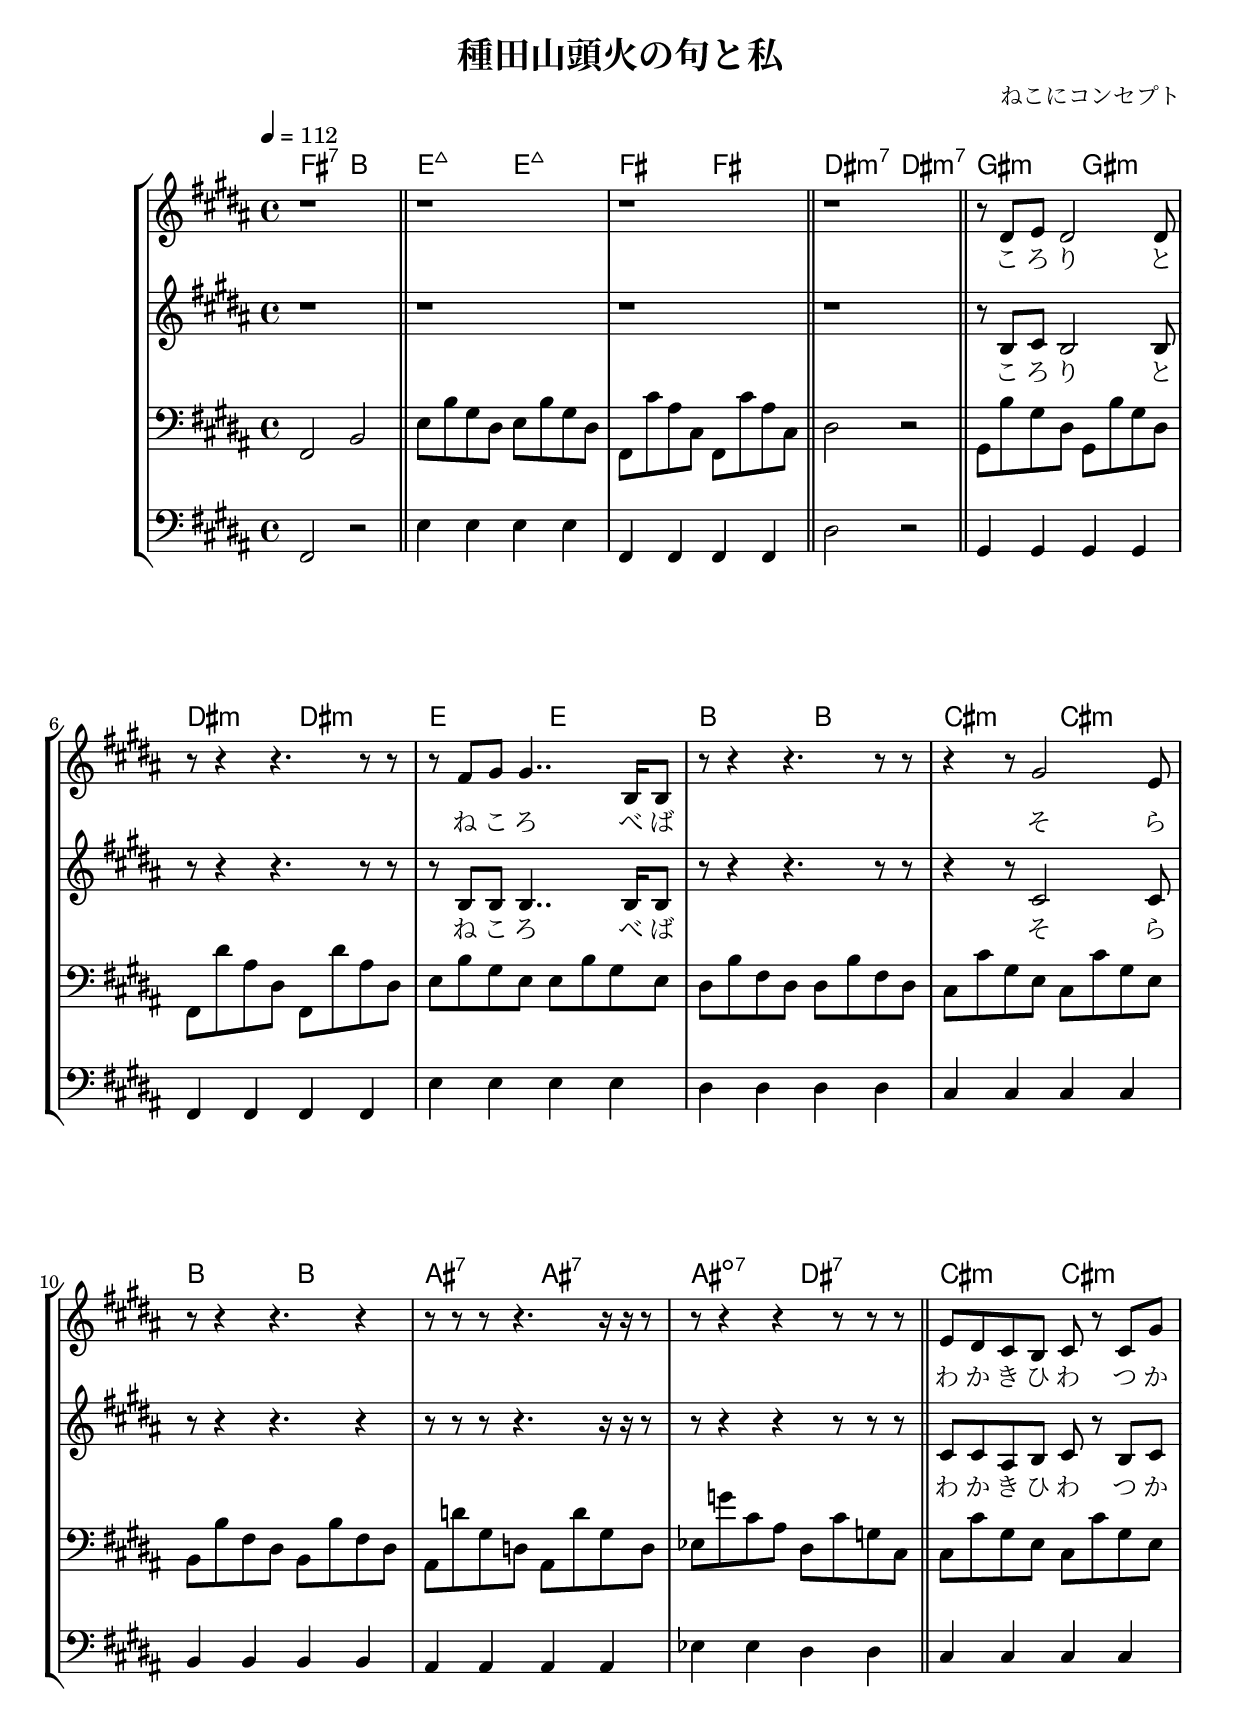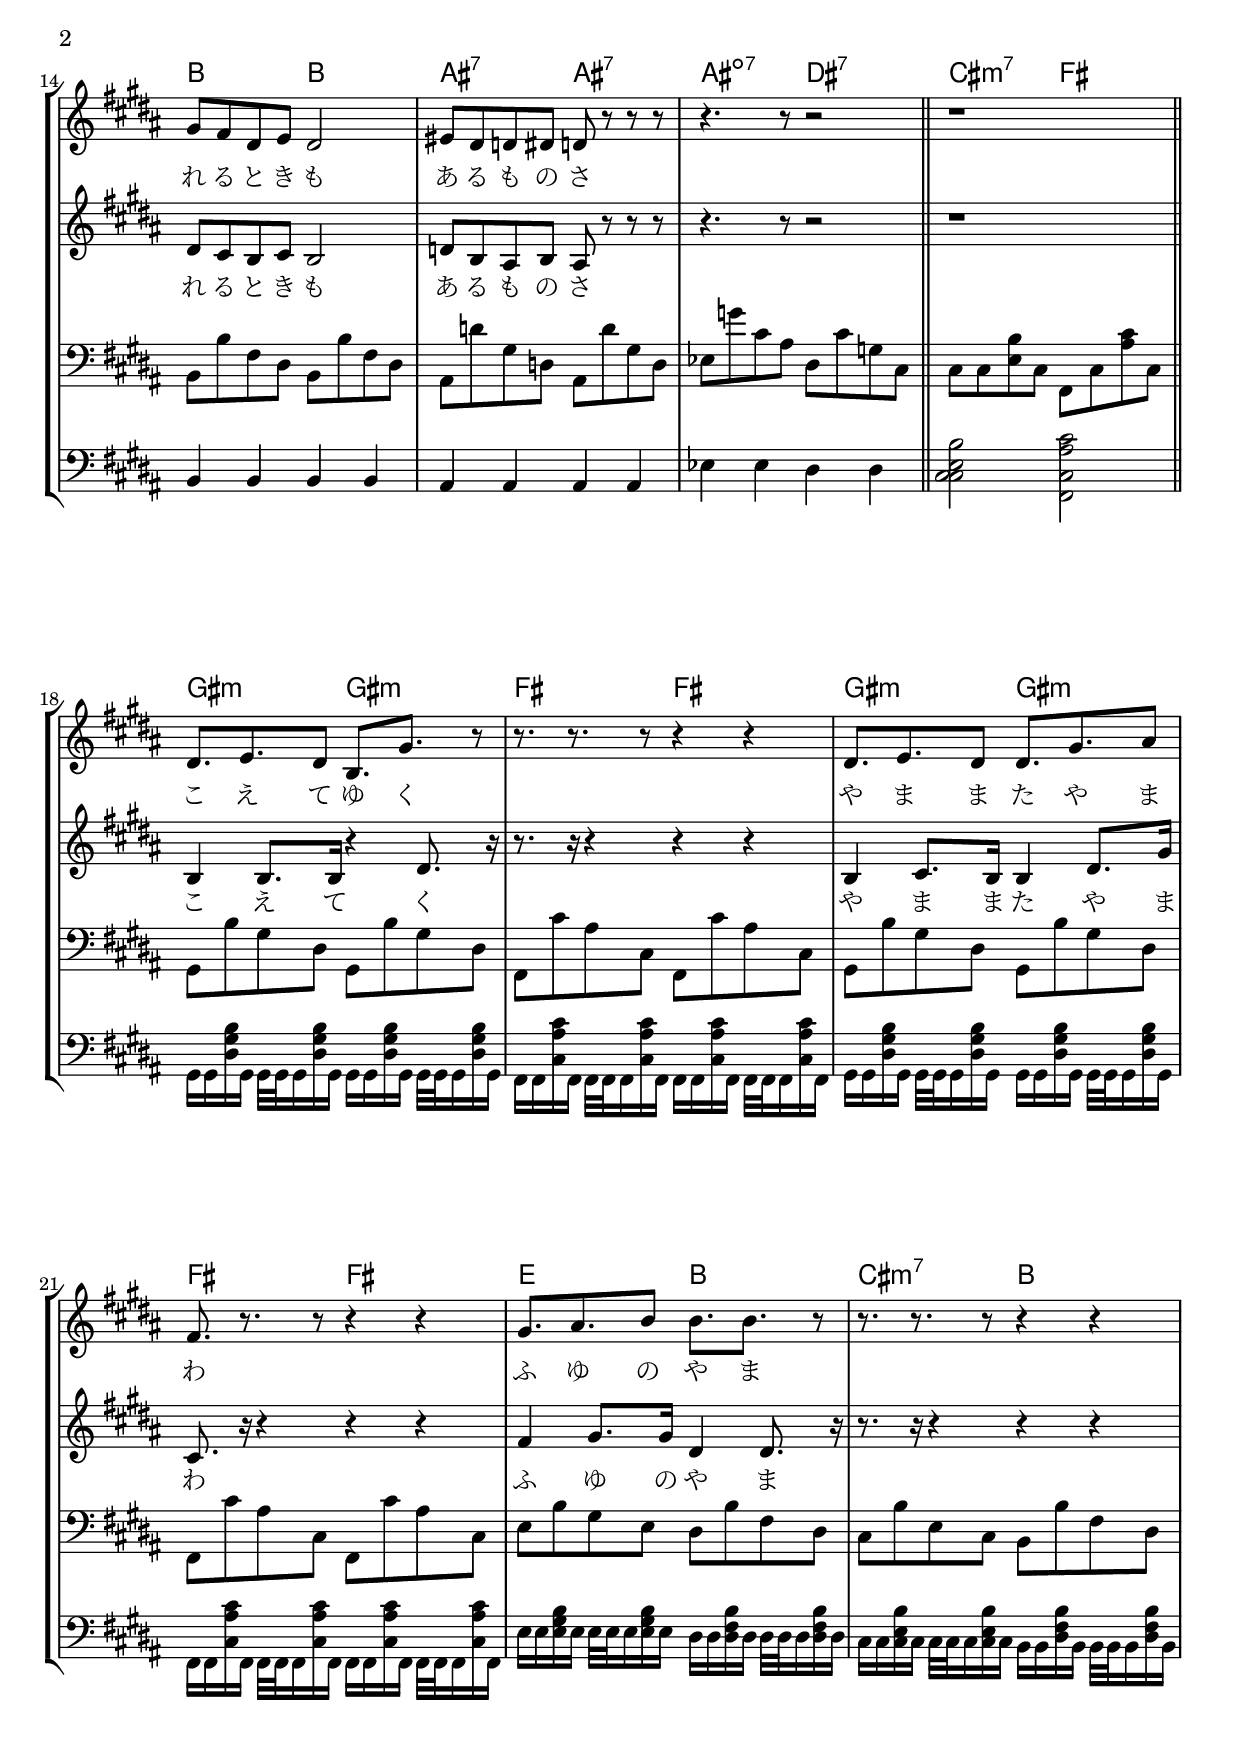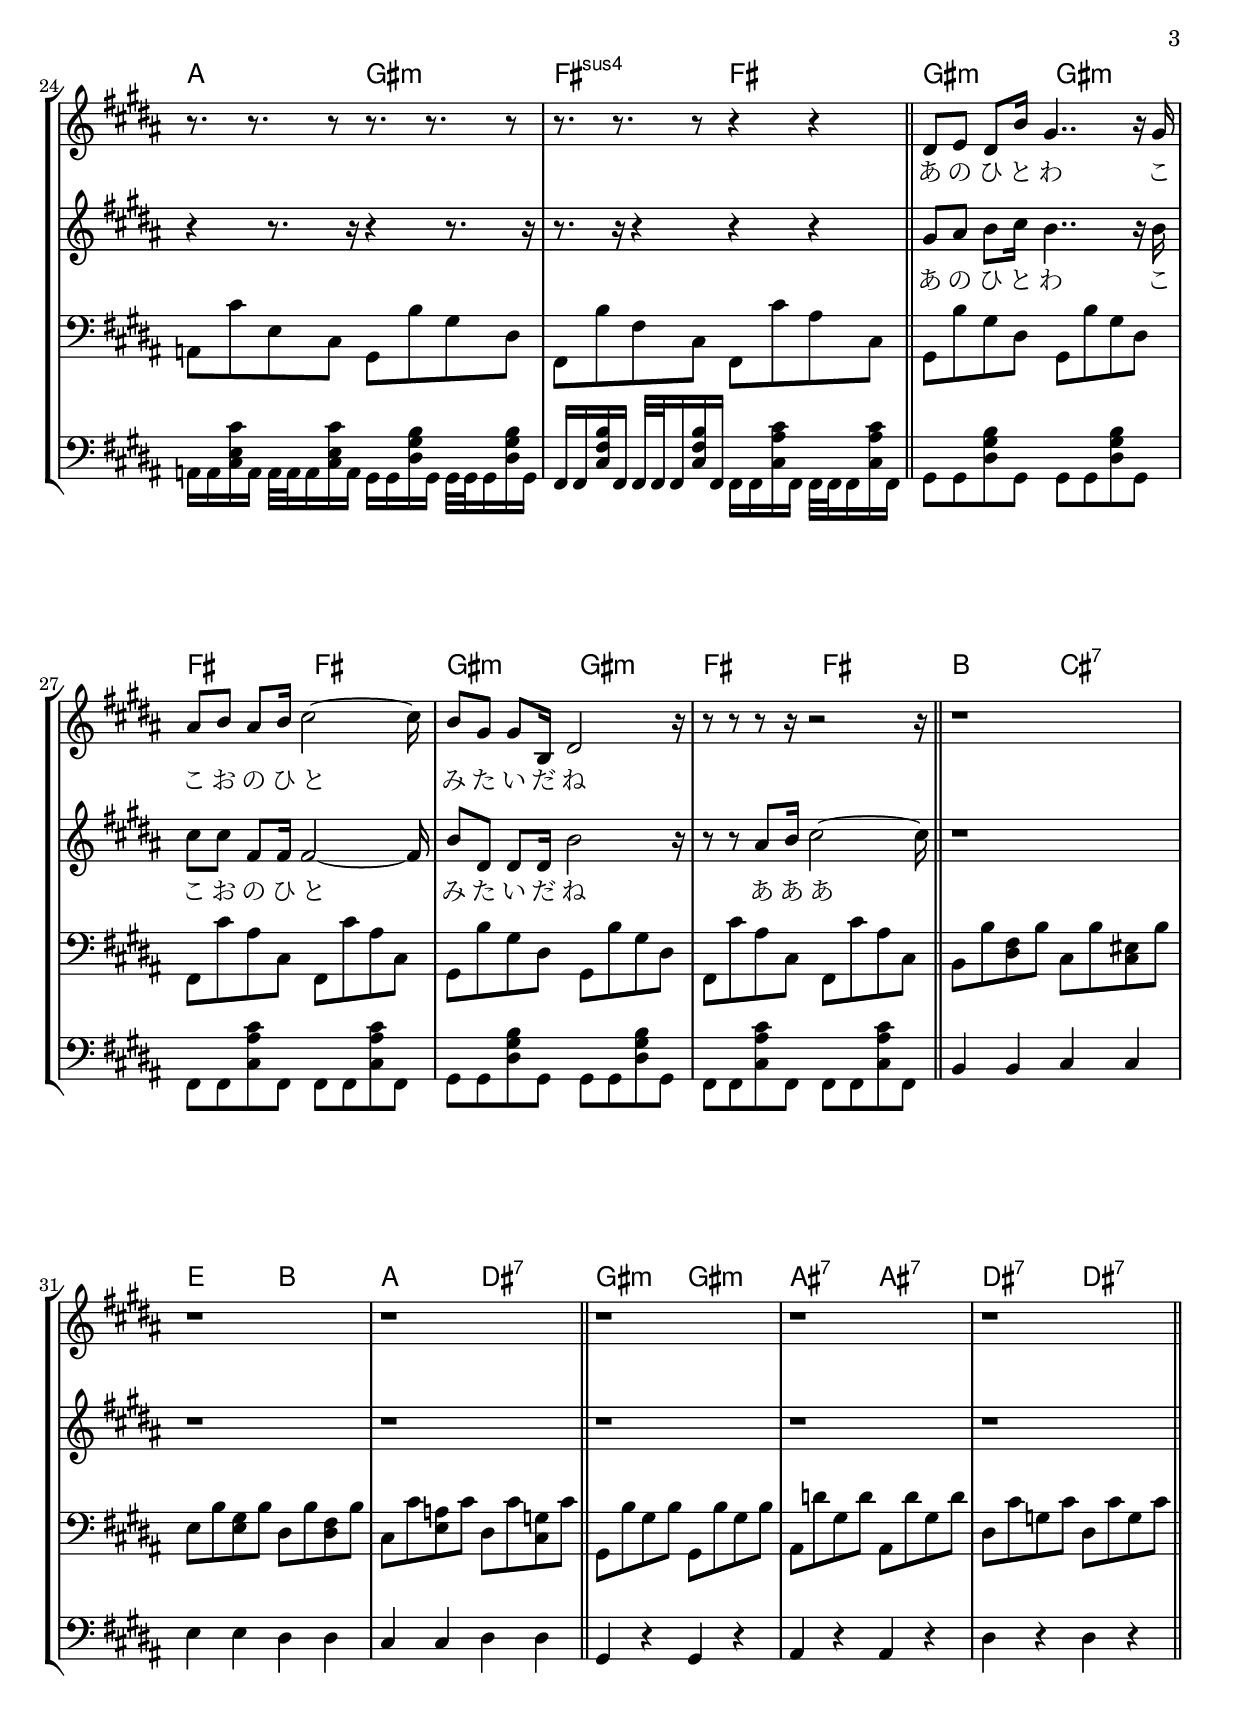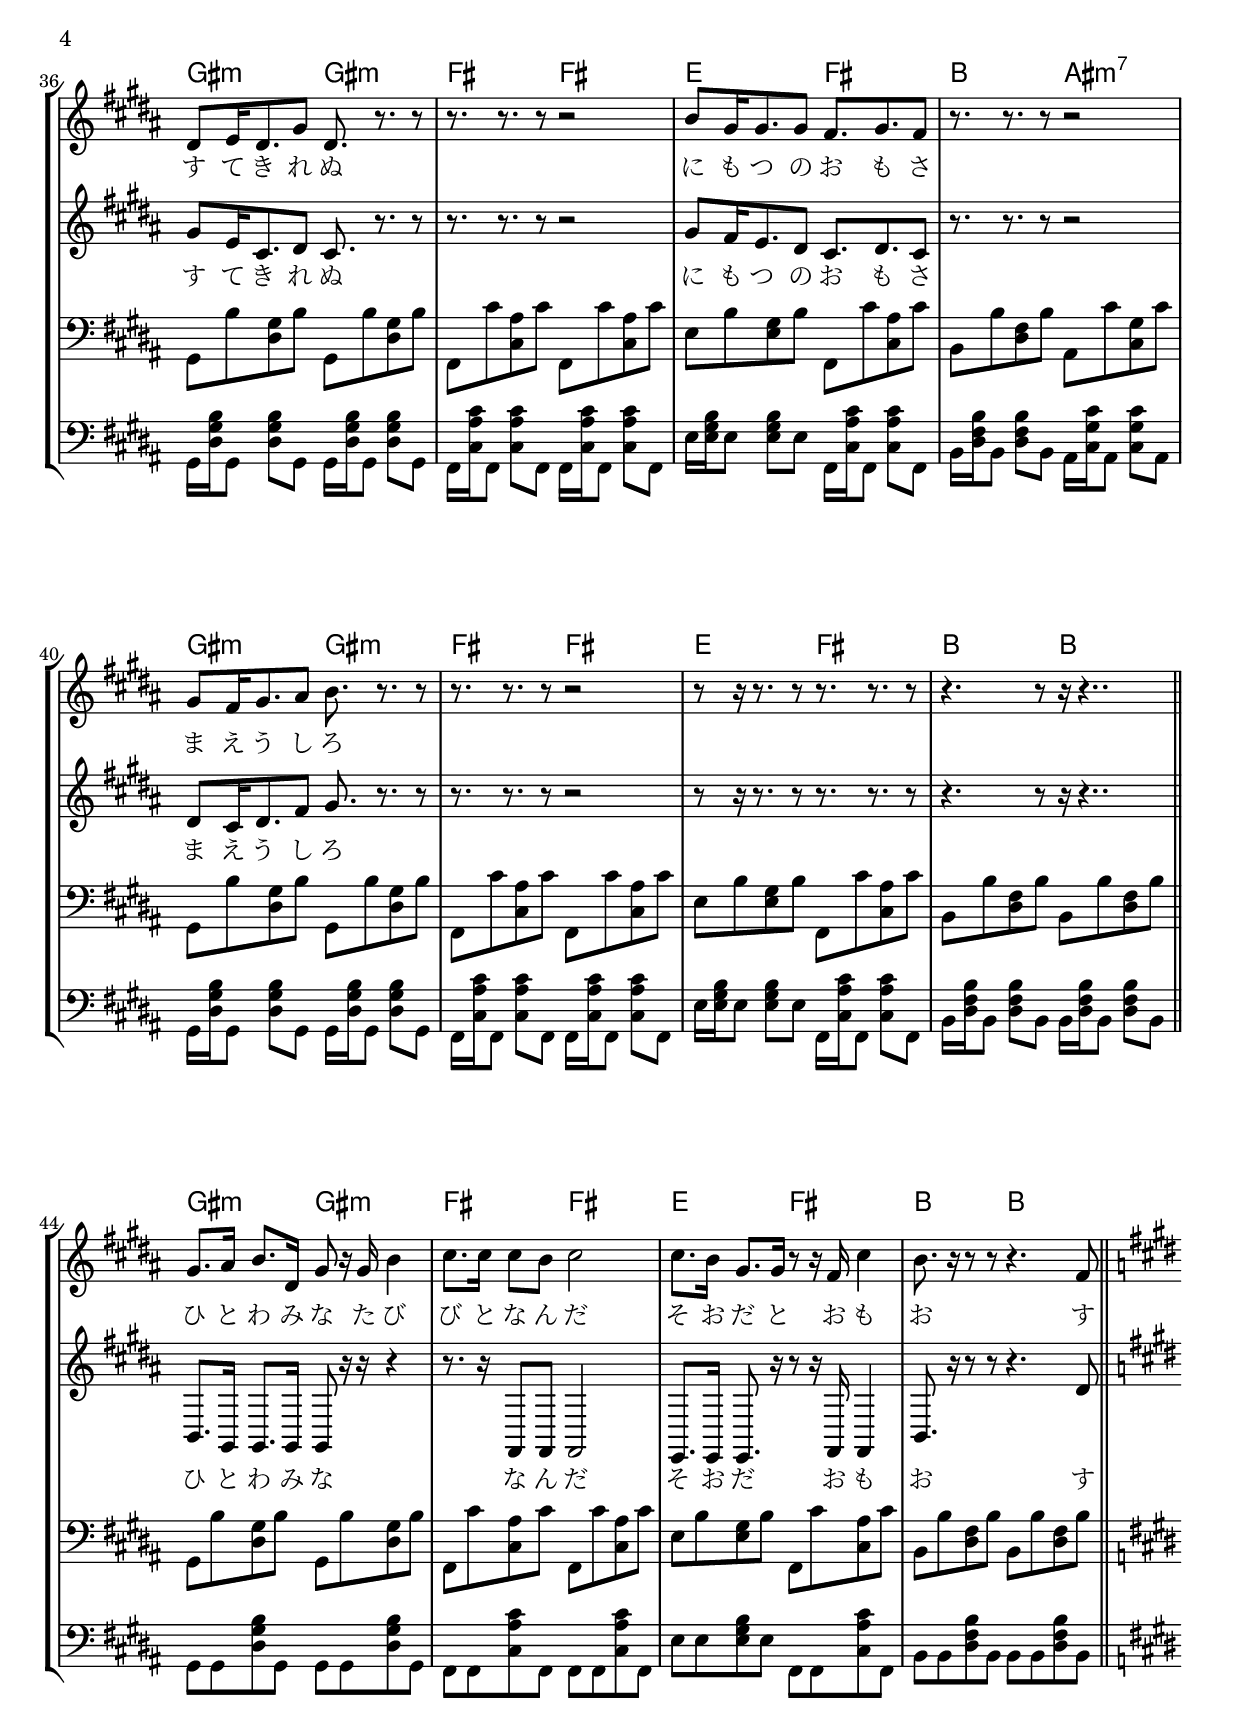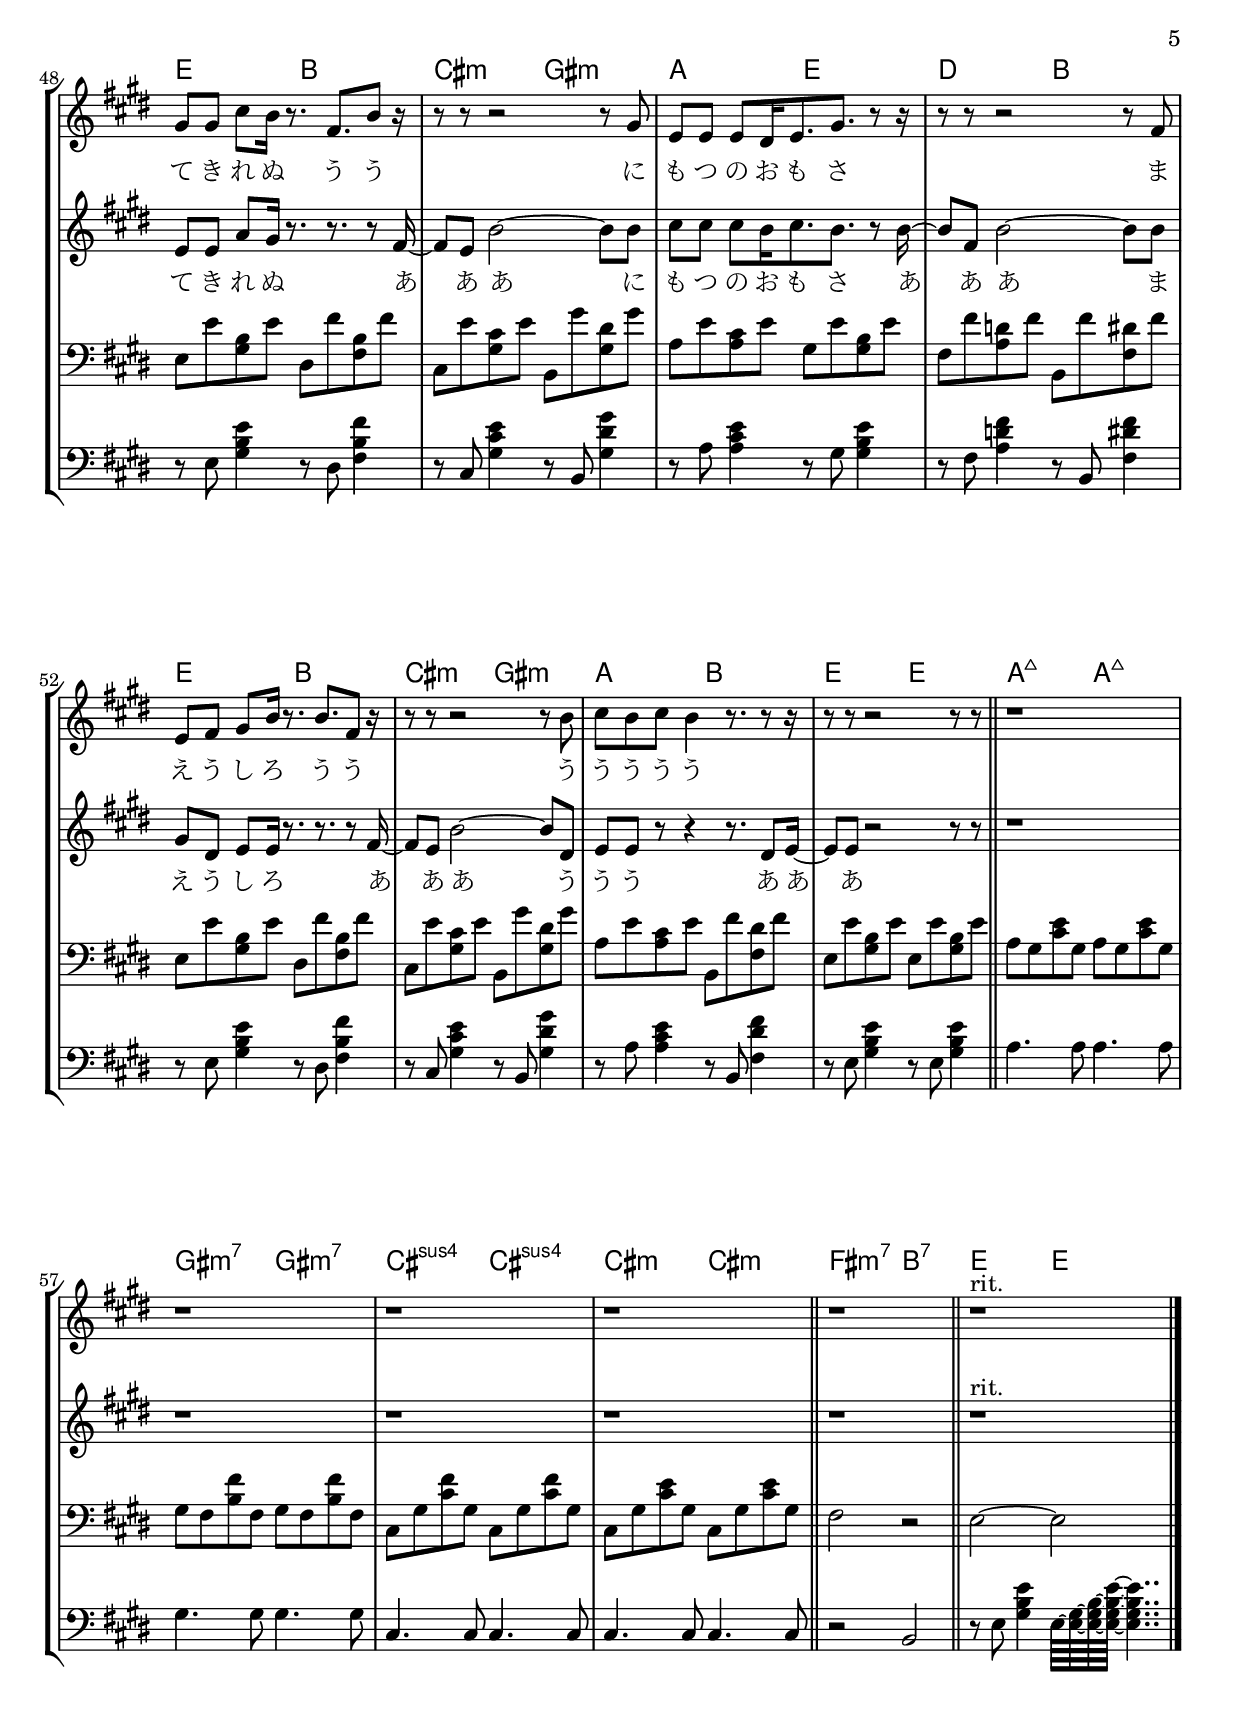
\version "2.12.1"

\header {
	title = \markup {種田山頭火の句と私}
	composer = \markup \center-column {ねこにコンセプト}
}

harmony = \chordmode {
	fis2:7 b 

	e:maj7 e:maj7 fis fis 

	dis:min7 dis:min7 

	gis:m gis:m dis:m dis:m e e b b cis:m cis:m b b ais:7 ais:7 ais:dim7 dis:7 

	cis:m cis:m b b ais:7 ais:7 ais:dim7 dis:7 

	cis:min7 fis 

	gis:m gis:m fis fis gis:m gis:m fis fis e b cis:min7 b a gis:m fis:sus4 fis 

	gis:m gis:m fis fis gis:m gis:m fis fis 

	b cis:7 e b a dis:7 

	gis:m gis:m ais:7 ais:7 dis:7 dis:7 

	gis:m gis:m fis fis e fis b ais:min7 gis:m gis:m fis fis e fis b b 

	gis:m gis:m fis fis e fis b b 

	e b cis:m gis:m a e d b e b cis:m gis:m a b e e 

	a:maj7 a:maj7 gis:min7 gis:min7 cis:sus4 cis:sus4 cis:m cis:m 

	fis:min7 b:7 

	e e 
}

melody = {
	\key b \major
	\tempo 4 = 112
	r1   
	r1 | r1   
	r1   
	\set Staff.midiInstrument = #"mmi0.42"
	\set Staff.midiMinimumVolume = #0.7
	\set Staff.midiMaximumVolume = #0.9
	r8 dis'8  e'8  dis'2  dis'8 
	r8  r4  r4.  r8  r8 
	r8  fis'8  gis'8  gis'4..  b16  b8 
	r8  r4  r4.  r8  r8 
	r4  r8  gis'2  e'8 
	r8  r4  r4.  r4 
	r8  r8  r8  r4.  r16  r16  r8 
	r8  r4  r4  r8  r8  r8
	\set Staff.midiInstrument = #"mmi0.45"
	\set Staff.midiMinimumVolume = #0.7
	\set Staff.midiMaximumVolume = #0.9
	e'8  dis'8  cis'8  b8  cis'8  r8  cis'8  gis'8 
	gis'8  fis'8  dis'8  e'8  dis'2 
	eis'8  dis'8  d'8  dis'8  d'8  r8  r8  r8 
	r4.  r8  r2
	r1   
	\set Staff.midiInstrument = #"fss0.35"
	\set Staff.midiMinimumVolume = #0.7
	\set Staff.midiMaximumVolume = #0.9
	dis'8.  e'8.  dis'8  b8.  gis'8.  r8 
	r8.  r8.  r8  r4  r4 
	dis'8.  e'8.  dis'8  dis'8.  gis'8.  ais'8 
	fis'8.  r8.  r8  r4  r4 
	gis'8.  ais'8.  b'8  b'8.  b'8.  r8 
	r8.  r8.  r8  r4  r4 
	r8.  r8.  r8  r8.  r8.  r8 
	r8.  r8.  r8  r4  r4
	\set Staff.midiInstrument = #"fss0.39"
	\set Staff.midiMinimumVolume = #0.7
	\set Staff.midiMaximumVolume = #0.9
	dis'8  e'8  dis'8  b'16  gis'4..  r16  gis'16 
	ais'8  b'8  ais'8  b'16  cis''2~cis''16 
	b'8  gis'8  gis'8  b16  dis'2  r16 
	r8  r8  r8  r16  r2 r16
	r1 | r1 | r1   
	r1 | r1 | r1   
	\set Staff.midiInstrument = #"mmi0.45"
	\set Staff.midiMinimumVolume = #0.7
	\set Staff.midiMaximumVolume = #0.9
	dis'8  e'16  dis'8.  gis'8  dis'8.  r8.  r8 
	r8.  r8.  r8  r2 
	b'8  gis'16  gis'8.  gis'8  fis'8.  gis'8.  fis'8 
	r8.  r8.  r8  r2 
	gis'8  fis'16  gis'8.  ais'8  b'8.  r8.  r8 
	r8.  r8.  r8  r2 
	r8  r16  r8.  r8  r8.  r8.  r8 
	r4.  r8  r16  	r4.. 	\set Staff.midiInstrument = #"mmi0.45"
	\set Staff.midiMinimumVolume = #0.7
	\set Staff.midiMaximumVolume = #0.9
	gis'8.  ais'16  b'8.  dis'16  gis'8  r16  gis'16  b'4 
	cis''8.  cis''16  cis''8  b'8  cis''2 
	cis''8.  b'16  gis'8.  gis'16  r8  r16  fis'16  cis''4 
	b'8.  r16  r8  r8  r4.  	\set Staff.midiInstrument = #"Synth Voice"
	\set Staff.midiMinimumVolume = #0.7
	\set Staff.midiMaximumVolume = #0.9
	fis'8 
		\key e \major
gis'8  gis'8  cis''8  b'16  r8.  fis'8.  b'8  r16 
	r8  r8  r2 r8  gis'8 
	e'8  e'8  e'8  dis'16  e'8.  gis'8.  r8  r16 
	r8  r8  r2 r8  fis'8 
	e'8  fis'8  gis'8  b'16  r8.  b'8.  fis'8  r16 
	r8  r8  r2 r8  b'8 
	cis''8  b'8  cis''8  b'4  r8.  r8  r16 
	r8  r8  r2 r8  	r8 	r1 | r1 | r1 | r1   
	r1   
	r1^"rit." \bar "|."
}

words = \lyricmode {
	
	
	
	こ  ろ  り  と  ね  こ  ろ  べ  ば  そ  ら  
	わ  か  き  ひ  わ  つ  か  れ  る  と  き  も  あ  る  も  の  さ  
	
	こ  え  て  ゆ  く  や  ま  ま  た  や  ま  わ  ふ  ゆ  の  や  ま  
	あ  の  ひ  と  わ  こ  こ  お  の  ひ  と  み  た  い  だ  ね  
	
	
	す  て  き  れ  ぬ  に  も  つ  の  お  も  さ  ま  え  う  し  ろ  
	ひ  と  わ  み  な  た  び  び  と  な  ん  だ  そ  お  だ  と  お  も  お  
	す  て  き  れ  ぬ  う  う  に  も  つ  の  お  も  さ  ま  え  う  し  ろ  う  う  う  う  う  う  う  
	
	
	
}

secondmelody = {
	\key b \major
	\tempo 4 = 112
	r1   
	r1 | r1   
	r1   
	\set Staff.midiInstrument = #"mmi0.42"
	\set Staff.midiMinimumVolume = #0.7
	\set Staff.midiMaximumVolume = #0.9
	r8 b8  cis'8  b2  b8 
	r8  r4  r4.  r8  r8 
	r8  b8  b8  b4..  b16  b8 
	r8  r4  r4.  r8  r8 
	r4  r8  cis'2  cis'8 
	r8  r4  r4.  r4 
	r8  r8  r8  r4.  r16  r16  r8 
	r8  r4  r4  r8  r8  r8
	\set Staff.midiInstrument = #"mmi0.42"
	\set Staff.midiMinimumVolume = #0.7
	\set Staff.midiMaximumVolume = #0.9
	cis'8  cis'8  ais8  b8  cis'8  r8  b8  cis'8 
	dis'8  cis'8  b8  cis'8  b2 
	d'8  b8  ais8  b8  ais8  r8  r8  r8 
	r4.  r8  r2
	r1   
	\set Staff.midiInstrument = #"fss0.32"
	\set Staff.midiMinimumVolume = #0.7
	\set Staff.midiMaximumVolume = #0.9
	b4  b8.  b16  r4  dis'8.  r16 
	r8.  r16  r4  r4  r4 
	b4  cis'8.  b16  b4  dis'8.  gis'16 
	cis'8.  r16  r4  r4  r4 
	fis'4  gis'8.  gis'16  dis'4  dis'8.  r16 
	r8.  r16  r4  r4  r4 
	r4  r8.  r16  r4  r8.  r16 
	r8.  r16  r4  r4  r4
	\set Staff.midiInstrument = #"Synth Voice"
	\set Staff.midiMinimumVolume = #0.7
	\set Staff.midiMaximumVolume = #0.9
	gis'8  ais'8  b'8  cis''16  b'4..  r16  b'16 
	cis''8  cis''8  fis'8  fis'16  fis'2~fis'16 
	b'8  dis'8  dis'8  dis'16  b'2  r16 
	r8  r8  ais'8  b'16  cis''2~cis''16
	r1 | r1 | r1   
	r1 | r1 | r1   
	\set Staff.midiInstrument = #"mmi0.48"
	\set Staff.midiMinimumVolume = #0.7
	\set Staff.midiMaximumVolume = #0.9
	gis'8  e'16  cis'8.  dis'8  cis'8.  r8.  r8 
	r8.  r8.  r8  r2 
	gis'8  fis'16  e'8.  dis'8  cis'8.  dis'8.  cis'8 
	r8.  r8.  r8  r2 
	dis'8  cis'16  dis'8.  fis'8  gis'8.  r8.  r8 
	r8.  r8.  r8  r2 
	r8  r16  r8.  r8  r8.  r8.  r8 
	r4.  r8  r16  	r4.. 	\set Staff.midiInstrument = #"Acoustic Bass"
	\set Staff.midiMinimumVolume = #0.7
	\set Staff.midiMaximumVolume = #0.9
	b,8.  gis,16  gis,8.  gis,16  gis,8  r16  r16  r4 
	r8.  r16  fis,8  fis,8  fis,2 
	e,8.  e,16  e,8.  r16  r8  r16  fis,16  fis,4 
	b,8.  r16  r8  r8  r4.  	\set Staff.midiInstrument = #"Lead 6 (voice)"
	\set Staff.midiMinimumVolume = #0.7
	\set Staff.midiMaximumVolume = #0.9
	dis'8 
		\key e \major
e'8  e'8  a'8  gis'16  r8.  r8.  r8  fis'16~ 
	fis'8  e'8  b'2~b'8  b'8 
	cis''8  cis''8  cis''8  b'16  cis''8.  b'8.  r8  b'16~ 
	b'8  fis'8  b'2~b'8  b'8 
	gis'8  dis'8  e'8  e'16  r8.  r8.  r8  fis'16~ 
	fis'8  e'8  b'2~b'8  dis'8 
	e'8  e'8  r8  r4  r8.  dis'8  e'16~ 
	e'8  e'8  r2 r8  	r8 	r1 | r1 | r1 | r1   
	r1   
	r1^"rit." \bar "|."
}

secondwords = \lyricmode {
	
	
	
	こ  ろ  り  と  ね  こ  ろ  べ  ば  そ  ら  
	わ  か  き  ひ  わ  つ  か  れ  る  と  き  も  あ  る  も  の  さ  
	
	こ  え  て  く  や  ま  ま  た  や  ま  わ  ふ  ゆ  の  や  ま  
	あ  の  ひ  と  わ  こ  こ  お  の  ひ  と  み  た  い  だ  ね  あ  あ  あ  
	
	
	す  て  き  れ  ぬ  に  も  つ  の  お  も  さ  ま  え  う  し  ろ  
	ひ  と  わ  み  な  な  ん  だ  そ  お  だ  お  も  お  
	す  て  き  れ  ぬ  あ  あ  あ  に  も  つ  の  お  も  さ  あ  あ  あ  ま  え  う  し  ろ  あ  あ  あ  う  う  う  あ  あ  あ  
	
	
	
}

tempochange = {
	\tempo 4 = 112
	r1 \bar "||"
	\tempo 4 = 112
	r1 | r1 \bar "||"
	\tempo 4 = 112
	r1 \bar "||"
	\tempo 4 = 112
	r1 | r1 | r1 | r1 | r1 | r1 | r1 | r1 \bar "||"
	\tempo 4 = 112
	r1 | r1 | r1 | r1 \bar "||"
	\tempo 4 = 112
	r1 \bar "||"
	\tempo 4 = 112
	r1 | r1 | r1 | r1 | r1 | r1 | r1 | r1 \bar "||"
	\tempo 4 = 112
	r1 | r1 | r1 | r1 \bar "||"
	\tempo 4 = 112
	r1 | r1 | r1 \bar "||"
	\tempo 4 = 112
	r1 | r1 | r1 \bar "||"
	\tempo 4 = 112
	r1 | r1 | r1 | r1 | r1 | r1 | r1 | r1 \bar "||"
	\tempo 4 = 112
	r1 | r1 | r1 | r1 \bar "||"
	\tempo 4 = 112
	r1 | r1 | r1 | r1 | r1 | r1 | r1 | r1 \bar "||"
	\tempo 4 = 112
	r1 | r1 | r1 | r1 \bar "||"
	\tempo 4 = 112
	r1 \bar "||"
	\tempo 4 = 112
	\tempo 4 = 84 r2 \tempo 4 = 74 r2 \bar "|."
}

mainacc = {
	\clef bass
	\set Staff.midiInstrument = #"FX 4 (atmosphere)"
	\set Staff.midiMinimumVolume = #0.3
	\set Staff.midiMaximumVolume = #0.6
	\key b \major
	\tempo 4 = 112
	fis,2
	b,2
	\bar "||"

	\set Staff.midiInstrument = #"Pad 7 (halo)"
	\set Staff.midiMinimumVolume = #0.3
	\set Staff.midiMaximumVolume = #0.6
	e8 b gis dis
	e8 b gis dis
	fis,8 cis' ais cis
	fis,8 cis' ais cis
	\bar "||"

	\set Staff.midiInstrument = #"Pad 7 (halo)"
	\set Staff.midiMinimumVolume = #0.3
	\set Staff.midiMaximumVolume = #0.6
	dis2
	r2
	\bar "||"

	\set Staff.midiInstrument = #"String Ensemble 1"
	\set Staff.midiMinimumVolume = #0.3
	\set Staff.midiMaximumVolume = #0.6
	gis,8 b gis dis
	gis,8 b gis dis
	fis,8 dis' ais dis
	fis,8 dis' ais dis
	e8 b gis e
	e8 b gis e
	dis8 b fis dis
	dis8 b fis dis
	cis8 cis' gis e
	cis8 cis' gis e
	b,8 b fis dis
	b,8 b fis dis
	ais,8 d' gis d
	ais,8 d' gis d
	es8 g' cis' ais
	dis8 cis' g cis
	\bar "||"

	\set Staff.midiInstrument = #"String Ensemble 2"
	\set Staff.midiMinimumVolume = #0.3
	\set Staff.midiMaximumVolume = #0.6
	cis8 cis' gis e
	cis8 cis' gis e
	b,8 b fis dis
	b,8 b fis dis
	ais,8 d' gis d
	ais,8 d' gis d
	es8 g' cis' ais
	dis8 cis' g cis
	\bar "||"

	\set Staff.midiInstrument = #"String Ensemble 2"
	\set Staff.midiMinimumVolume = #0.3
	\set Staff.midiMaximumVolume = #0.6
	cis8 cis <e b> cis
	fis,8 cis <ais cis'> cis
	\bar "||"

	\set Staff.midiInstrument = #"French horn"
	\set Staff.midiMinimumVolume = #0.3
	\set Staff.midiMaximumVolume = #0.6
	gis,8 b gis dis
	gis,8 b gis dis
	fis,8 cis' ais cis
	fis,8 cis' ais cis
	gis,8 b gis dis
	gis,8 b gis dis
	fis,8 cis' ais cis
	fis,8 cis' ais cis
	e8 b gis e
	dis8 b fis dis
	cis8 b e cis
	b,8 b fis dis
	a,8 cis' e cis
	gis,8 b gis dis
	fis,8 b fis cis
	fis,8 cis' ais cis
	\bar "||"

	\set Staff.midiInstrument = #"French horn"
	\set Staff.midiMinimumVolume = #0.3
	\set Staff.midiMaximumVolume = #0.6
	gis,8 b gis dis
	gis,8 b gis dis
	fis,8 cis' ais cis
	fis,8 cis' ais cis
	gis,8 b gis dis
	gis,8 b gis dis
	fis,8 cis' ais cis
	fis,8 cis' ais cis
	\bar "||"

	\set Staff.midiInstrument = #"Pad 4 (choir)"
	\set Staff.midiMinimumVolume = #0.3
	\set Staff.midiMaximumVolume = #0.6
	b,8 b <dis fis> b
	cis8 b <cis eis> b
	e8 b <e gis> b
	dis8 b <dis fis> b
	cis8 cis' <e a> cis'
	dis8 cis' <cis g> cis'
	\bar "||"

	\set Staff.midiInstrument = #"Pad 3 (polysynth)"
	\set Staff.midiMinimumVolume = #0.3
	\set Staff.midiMaximumVolume = #0.6
	gis,8 b gis b
	gis,8 b gis b
	ais,8 d' gis d'
	ais,8 d' gis d'
	dis8 cis' g cis'
	dis8 cis' g cis'
	\bar "||"

	\set Staff.midiInstrument = #"Synthbrass 2"
	\set Staff.midiMinimumVolume = #0.3
	\set Staff.midiMaximumVolume = #0.6
	gis,8 b <dis gis> b
	gis,8 b <dis gis> b
	fis,8 cis' <cis ais> cis'
	fis,8 cis' <cis ais> cis'
	e8 b <e gis> b
	fis,8 cis' <cis ais> cis'
	b,8 b <dis fis> b
	ais,8 cis' <cis gis> cis'
	gis,8 b <dis gis> b
	gis,8 b <dis gis> b
	fis,8 cis' <cis ais> cis'
	fis,8 cis' <cis ais> cis'
	e8 b <e gis> b
	fis,8 cis' <cis ais> cis'
	b,8 b <dis fis> b
	b,8 b <dis fis> b
	\bar "||"

	\set Staff.midiInstrument = #"Synthbrass 2"
	\set Staff.midiMinimumVolume = #0.3
	\set Staff.midiMaximumVolume = #0.6
	gis,8 b <dis gis> b
	gis,8 b <dis gis> b
	fis,8 cis' <cis ais> cis'
	fis,8 cis' <cis ais> cis'
	e8 b <e gis> b
	fis,8 cis' <cis ais> cis'
	b,8 b <dis fis> b
	b,8 b <dis fis> b
	\bar "||"

	\set Staff.midiInstrument = #"Trumpet"
	\set Staff.midiMinimumVolume = #0.3
	\set Staff.midiMaximumVolume = #0.6
	\key e \major
	e8 e' <gis b> e'
	dis8 fis' <fis b> fis'
	cis8 e' <gis cis'> e'
	b,8 gis' <gis dis'> gis'
	a8 e' <a cis'> e'
	gis8 e' <gis b> e'
	fis8 fis' <a d'> fis'
	b,8 fis' <fis dis'> fis'
	e8 e' <gis b> e'
	dis8 fis' <fis b> fis'
	cis8 e' <gis cis'> e'
	b,8 gis' <gis dis'> gis'
	a8 e' <a cis'> e'
	b,8 fis' <fis dis'> fis'
	e8 e' <gis b> e'
	e8 e' <gis b> e'
	\bar "||"

	\set Staff.midiInstrument = #"Pad 3 (polysynth)"
	\set Staff.midiMinimumVolume = #0.3
	\set Staff.midiMaximumVolume = #0.6
	a8 gis <cis' e'> gis
	a8 gis <cis' e'> gis
	gis8 fis <b fis'> fis
	gis8 fis <b fis'> fis
	cis8 gis <cis' fis'> gis
	cis8 gis <cis' fis'> gis
	cis8 gis <cis' e'> gis
	cis8 gis <cis' e'> gis
	\bar "||"

	\set Staff.midiInstrument = #"Pad 3 (polysynth)"
	\set Staff.midiMinimumVolume = #0.3
	\set Staff.midiMaximumVolume = #0.6
	fis2
	r2
	\bar "||"

	\set Staff.midiInstrument = #"Pad 4 (choir)"
	\set Staff.midiMinimumVolume = #0.3
	\set Staff.midiMaximumVolume = #0.6
	e2
	~e2
	\bar "|."
}

subacc = {
	\clef bass
	\set Staff.midiInstrument = #"Synth Bass 2"
	\set Staff.midiMinimumVolume = #0.3
	\set Staff.midiMaximumVolume = #0.6
	\key b \major
	\tempo 4 = 112
	fis,2
	r2
	\bar "||"

	\set Staff.midiInstrument = #"Synth Bass 2"
	\set Staff.midiMinimumVolume = #0.3
	\set Staff.midiMaximumVolume = #0.6
	e4 e4
	e4 e4
	fis,4 fis,4
	fis,4 fis,4
	\bar "||"

	\set Staff.midiInstrument = #"Pad 4 (choir)"
	\set Staff.midiMinimumVolume = #0.3
	\set Staff.midiMaximumVolume = #0.6
	dis2
	r2
	\bar "||"

	\set Staff.midiInstrument = #"Pad 8 (sweep)"
	\set Staff.midiMinimumVolume = #0.3
	\set Staff.midiMaximumVolume = #0.6
	gis,4 gis,4
	gis,4 gis,4
	fis,4 fis,4
	fis,4 fis,4
	e4 e4
	e4 e4
	dis4 dis4
	dis4 dis4
	cis4 cis4
	cis4 cis4
	b,4 b,4
	b,4 b,4
	ais,4 ais,4
	ais,4 ais,4
	es4 es4
	dis4 dis4
	\bar "||"

	\set Staff.midiInstrument = #"Brass Section"
	\set Staff.midiMinimumVolume = #0.3
	\set Staff.midiMaximumVolume = #0.6
	cis4 cis4
	cis4 cis4
	b,4 b,4
	b,4 b,4
	ais,4 ais,4
	ais,4 ais,4
	es4 es4
	dis4 dis4
	\bar "||"

	\set Staff.midiInstrument = #"Taiko Drum"
	\set Staff.midiMinimumVolume = #0.3
	\set Staff.midiMaximumVolume = #0.6
	<cis cis e b>2
	<fis, cis ais cis'>2
	\bar "||"

	\set Staff.midiInstrument = #"Brass Section"
	\set Staff.midiMinimumVolume = #0.3
	\set Staff.midiMaximumVolume = #0.6
	gis,16 gis,16 <dis gis b>16 gis,16   gis,32 gis,32 gis,16 <dis gis b>16 gis,16
	gis,16 gis,16 <dis gis b>16 gis,16   gis,32 gis,32 gis,16 <dis gis b>16 gis,16
	fis,16 fis,16 <cis ais cis'>16 fis,16   fis,32 fis,32 fis,16 <cis ais cis'>16 fis,16
	fis,16 fis,16 <cis ais cis'>16 fis,16   fis,32 fis,32 fis,16 <cis ais cis'>16 fis,16
	gis,16 gis,16 <dis gis b>16 gis,16   gis,32 gis,32 gis,16 <dis gis b>16 gis,16
	gis,16 gis,16 <dis gis b>16 gis,16   gis,32 gis,32 gis,16 <dis gis b>16 gis,16
	fis,16 fis,16 <cis ais cis'>16 fis,16   fis,32 fis,32 fis,16 <cis ais cis'>16 fis,16
	fis,16 fis,16 <cis ais cis'>16 fis,16   fis,32 fis,32 fis,16 <cis ais cis'>16 fis,16
	e16 e16 <e gis b>16 e16   e32 e32 e16 <e gis b>16 e16
	dis16 dis16 <dis fis b>16 dis16   dis32 dis32 dis16 <dis fis b>16 dis16
	cis16 cis16 <cis e b>16 cis16   cis32 cis32 cis16 <cis e b>16 cis16
	b,16 b,16 <dis fis b>16 b,16   b,32 b,32 b,16 <dis fis b>16 b,16
	a,16 a,16 <cis e cis'>16 a,16   a,32 a,32 a,16 <cis e cis'>16 a,16
	gis,16 gis,16 <dis gis b>16 gis,16   gis,32 gis,32 gis,16 <dis gis b>16 gis,16
	fis,16 fis,16 <cis fis b>16 fis,16   fis,32 fis,32 fis,16 <cis fis b>16 fis,16
	fis,16 fis,16 <cis ais cis'>16 fis,16   fis,32 fis,32 fis,16 <cis ais cis'>16 fis,16
	\bar "||"

	\set Staff.midiInstrument = #"Brass Section"
	\set Staff.midiMinimumVolume = #0.3
	\set Staff.midiMaximumVolume = #0.6
	gis,8 gis,8 <dis gis b>8 gis,8
	gis,8 gis,8 <dis gis b>8 gis,8
	fis,8 fis,8 <cis ais cis'>8 fis,8
	fis,8 fis,8 <cis ais cis'>8 fis,8
	gis,8 gis,8 <dis gis b>8 gis,8
	gis,8 gis,8 <dis gis b>8 gis,8
	fis,8 fis,8 <cis ais cis'>8 fis,8
	fis,8 fis,8 <cis ais cis'>8 fis,8
	\bar "||"

	\set Staff.midiInstrument = #"Synthbrass 2"
	\set Staff.midiMinimumVolume = #0.3
	\set Staff.midiMaximumVolume = #0.6
	b,4 b,4
	cis4 cis4
	e4 e4
	dis4 dis4
	cis4 cis4
	dis4 dis4
	\bar "||"

	\set Staff.midiInstrument = #"Brass Section"
	\set Staff.midiMinimumVolume = #0.3
	\set Staff.midiMaximumVolume = #0.6
	gis,4 r4
	gis,4 r4
	ais,4 r4
	ais,4 r4
	dis4 r4
	dis4 r4
	\bar "||"

	\set Staff.midiInstrument = #"Soprano Sax"
	\set Staff.midiMinimumVolume = #0.3
	\set Staff.midiMaximumVolume = #0.6
	gis,16 <dis gis b>16 gis,8 <dis gis b>8 gis,8
	gis,16 <dis gis b>16 gis,8 <dis gis b>8 gis,8
	fis,16 <cis ais cis'>16 fis,8 <cis ais cis'>8 fis,8
	fis,16 <cis ais cis'>16 fis,8 <cis ais cis'>8 fis,8
	e16 <e gis b>16 e8 <e gis b>8 e8
	fis,16 <cis ais cis'>16 fis,8 <cis ais cis'>8 fis,8
	b,16 <dis fis b>16 b,8 <dis fis b>8 b,8
	ais,16 <cis gis cis'>16 ais,8 <cis gis cis'>8 ais,8
	gis,16 <dis gis b>16 gis,8 <dis gis b>8 gis,8
	gis,16 <dis gis b>16 gis,8 <dis gis b>8 gis,8
	fis,16 <cis ais cis'>16 fis,8 <cis ais cis'>8 fis,8
	fis,16 <cis ais cis'>16 fis,8 <cis ais cis'>8 fis,8
	e16 <e gis b>16 e8 <e gis b>8 e8
	fis,16 <cis ais cis'>16 fis,8 <cis ais cis'>8 fis,8
	b,16 <dis fis b>16 b,8 <dis fis b>8 b,8
	b,16 <dis fis b>16 b,8 <dis fis b>8 b,8
	\bar "||"

	\set Staff.midiInstrument = #"Trombone"
	\set Staff.midiMinimumVolume = #0.3
	\set Staff.midiMaximumVolume = #0.6
	gis,8 gis,8 <dis gis b>8 gis,8
	gis,8 gis,8 <dis gis b>8 gis,8
	fis,8 fis,8 <cis ais cis'>8 fis,8
	fis,8 fis,8 <cis ais cis'>8 fis,8
	e8 e8 <e gis b>8 e8
	fis,8 fis,8 <cis ais cis'>8 fis,8
	b,8 b,8 <dis fis b>8 b,8
	b,8 b,8 <dis fis b>8 b,8
	\bar "||"

	\set Staff.midiInstrument = #"Acoustic Guitar (steel)"
	\set Staff.midiMinimumVolume = #0.3
	\set Staff.midiMaximumVolume = #0.6
	\key e \major
	r8 e <gis b e'>4
	r8 dis <fis b fis'>4
	r8 cis <gis cis' e'>4
	r8 b, <gis dis' gis'>4
	r8 a <a cis' e'>4
	r8 gis <gis b e'>4
	r8 fis <a d' fis'>4
	r8 b, <fis dis' fis'>4
	r8 e <gis b e'>4
	r8 dis <fis b fis'>4
	r8 cis <gis cis' e'>4
	r8 b, <gis dis' gis'>4
	r8 a <a cis' e'>4
	r8 b, <fis dis' fis'>4
	r8 e <gis b e'>4
	r8 e <gis b e'>4
	\bar "||"

	\set Staff.midiInstrument = #"Synthbrass 2"
	\set Staff.midiMinimumVolume = #0.3
	\set Staff.midiMaximumVolume = #0.6
	a4.a8
	a4.a8
	gis4.gis8
	gis4.gis8
	cis4.cis8
	cis4.cis8
	cis4.cis8
	cis4.cis8
	\bar "||"

	\set Staff.midiInstrument = #"FX 7 (echoes)"
	\set Staff.midiMinimumVolume = #0.3
	\set Staff.midiMaximumVolume = #0.6
	r2
	b,2
	\bar "||"

	\set Staff.midiInstrument = #"Pad 7 (halo)"
	\set Staff.midiMinimumVolume = #0.3
	\set Staff.midiMaximumVolume = #0.6
	r8 e8 <gis b e'>4
	e64~ <e~ gis~> <e~ gis~ b~> <e gis b e'>~ <e gis b e'>4..
	\bar "|."
}

percA = {
	\drummode {
	r1 \bar "||"
	r1  |r2 r8 hho4 hho8  \bar "||"
	r2 r8 hho4 hho8  \bar "||"
	hh8 hh8 hh8 hh8 hh8 hh8 hh8 hh8  |hh8 hh8 hh8 hh8 hh4 hh8 hh8  |hh8 hh8 hh8 hh8 hh8 hh8 hh8 hh8  |hh8 hh8 hh8 hh2 r8  |hh8 hh8 hh8 hh8 hh8 hh8 hh8 hh8  |hh8 hh8 hh8 hh8 hh4 hh8 hh8  |hh8 hh8 hh8 hh8 hh8 hh8 hh8 hh8  |r8 hh2. r8  \bar "||"
	hh8 hh8 hh8 hh8 hh8 hh8 hh8 hh8  |hh8 hh8 hh8 hh8 hh4 hh8 hh8  |hh8 hh8 hh8 hh8 hh8 hh8 hh8 hh8  |r8 hh2. r8  \bar "||"
	cymr8 cymr16 cymr16 cymr8 cymr16 cymr16 cymr8 cymr16 cymr16 cymr8 cymr8  \bar "||"
	cymr4 cymr4 cymr4 cymr4  |cymr4 cymr8 cymr16 cymr16 cymr4 cymr4  |cymr4 cymr4 cymr4 cymr4  |cymr4 cymr2.  |cymr4 cymr4 cymr4 cymr4  |cymr4 cymr8 cymr16 cymr16 cymr4 cymr4  |cymr4 cymr4 cymr4 cymr4  |cymr4 cymr2.  \bar "||"
	cymr4 cymr4 cymr4 cymr4  |cymr4 cymr8 cymr16 cymr16 cymr4 cymr4  |cymr4 cymr4 cymr4 cymr4  |cymr4 cymr2.  \bar "||"
	r2 hho2  |r2 hho2  |r2 hho2  \bar "||"
	cymc1  |r1  |r1  \bar "||"
	r4 hh4 hh4 hh4  |hh4 hh4 hh4 hh4  |hh4 hh4 hh4 hh4  |hh4 hh4 hh4 hh4  |r4 hh4 hh4 hh4  |hh4 hh4 hh4 hh4  |hh4 hh4 hh4 hh4  |r1  \bar "||"
	r4 hh4 hh4 hh4  |hh4 hh4 hh4 hh4  |hh4 hh4 hh4 hh4  |r1  \bar "||"
	r8 cymr16 cymr16 cymr8 cymr16 cymr16 cymr8 cymr16 cymr16 cymr8 cymr8  |cymr8 cymr16 cymr16 cymr8 cymr16 cymr16 cymr8 cymr16 cymr16 cymr8 cymr8  |cymr8 cymr16 cymr16 cymr8 cymr16 cymr16 cymr8 cymr16 cymr16 cymr8 cymr16 cymr16  |cymr8 cymr16 cymr16 cymr8 cymr16 cymr16 cymr8 cymr16 cymr16 cymr8 cymr8  |r8 cymr16 cymr16 cymr8 cymr16 cymr16 cymr8 cymr16 cymr16 cymr8 cymr8  |cymr8 cymr16 cymr16 cymr8 cymr16 cymr16 cymr8 cymr16 cymr16 cymr8 cymr8  |cymr8 cymr16 cymr16 cymr8 cymr16 cymr16 cymr8 cymr16 cymr16 cymr8 cymr16 cymr16  |cymr8 cymr16 cymr16 cymr8 cymr16 cymr16 cymr8 cymr16 cymr16 cymr8 cymr8  \bar "||"
	r1  |r1  |r1  |r2 r8 hho4 hho8  \bar "||"
	r1 \bar "||"
	r2. hho4  \bar "|."
	}
}

percB = {
	\drummode {
	r1 \bar "||"
	r4. hhp2 hhp8  |hhp4 hhp4 hhp4 hhp4  \bar "||"
	hhp4 hhp4 hhp4 hhp4  \bar "||"
	r4 sn8. sn8 sn8. sn8. sn16  |r4 sn8. sn8 sn8. sn4  |r4 sn8. sn8 sn8. sn8. sn16  |r8 sn8 sn4 sn8 sn16 sn8 sn8 sn16  |r4 sn8. sn8 sn8. sn8. sn16  |r4 sn8. sn8 sn8. sn4  |r4 sn8. sn8 sn8. sn8. sn16  |r4 sn2 sn4  \bar "||"
	r4 sn8. sn8 sn8. sn8. sn16  |r4 sn8. sn8 sn8. sn4  |r4 sn8. sn8 sn8. sn8. sn16  |r4 sn2 sn4  \bar "||"
	r4 sn2 sn8 sn16 sn16  \bar "||"
	r2 sn2  |r2 sn2  |r2 sn2  |r8 sn8 sn2.  |r2 sn2  |r2 sn2  |r2 sn2  |r8 sn8 sn2.  \bar "||"
	r2 sn2  |r2 sn2  |r2 sn2  |r8 sn8 sn2.  \bar "||"
	r8 hh16 hh16 hh8 hh16 hh8. hh16 hh16 hh8 hh16 hh16  |hh8 hh16 hh16 hh8 hh16 hh8. hh16 hh16 hh8 hh8  |hh8 hh16 hh16 hh8 hh16 hh8 hh4. r16  \bar "||"
	r8 hho8 hho8 hho8 hho8 hho8 hho8 hho8  |hho8 hho8 hho8 hho8 hho8 hho8 hho8 hho8  |hho8 hho8 hho8 hho8 hho8 hho8 hho8 hho8  \bar "||"
	r4 sn8 sn4. sn4  |r4 sn8 sn4. sn4  |r4 sn8 sn4. sn4  |r4 sn8 sn4. sn4  |r4 sn8 sn4. sn4  |r4 sn8 sn4. sn4  |r4 sn8 sn4. sn4  |sn16 sn16 sn16 sn16 sn16 sn16 sn16 sn16 sn16 sn16 sn16 sn16 sn16 sn16 sn16 sn16  \bar "||"
	r4 sn8 sn4. sn4  |r4 sn8 sn4. sn4  |r4 sn8 sn4. sn4  |sn16 sn16 sn16 sn16 sn16 sn16 sn16 sn16 sn16 sn16 sn16 sn16 sn16 sn16 sn16 sn16  \bar "||"
	r4 sn2 sn4  |r4 sn8 sn4. sn4  |r4 sn2 sn4  |r4 sn8 sn4. sn4  |r4 sn2 sn4  |r4 sn8 sn4. sn4  |r4 sn2 sn4  |r4 sn2 sn8 sn16 sn16  \bar "||"
	r4. hhp2 hhp8  |r4. hhp2 hhp8  |r4. hhp2 hhp8  |hhp4 hhp4 hhp4 hhp4  \bar "||"
	r1 \bar "||"
	r16 hhp16 hhp8 hhp16 hhp8 hhp2 hhp16  \bar "|."
	}
}

percC = {
	\drummode {
	r1 \bar "||"
	hh4 hh4 hh4 hh4  |r4. hh2 r8  \bar "||"
	r4. hh2 r8  \bar "||"
	bd8 bd4 bd2 bd8  |bd8 bd2 bd4.  |bd8 bd4 bd2 bd8  |bd4 r16 bd8. bd2  |bd8 bd4 bd2 bd8  |bd8 bd2 bd4.  |bd8 bd4 bd2 bd8  |bd8 bd4. bd4. bd8  \bar "||"
	bd8 bd4 bd2 bd8  |bd8 bd2 bd4.  |bd8 bd4 bd2 bd8  |bd8 bd4. bd4. bd8  \bar "||"
	bd8. bd16 bd8. bd16 bd8. bd16 bd8. bd16  \bar "||"
	bd2. r8 bd8  |bd2. r8 bd8  |bd2. r8 bd8  |bd4. bd8 bd4. bd8  |bd2. r8 bd8  |bd2. r8 bd8  |bd2. r8 bd8  |bd2 r8 bd4.  \bar "||"
	bd2. r8 bd8  |bd2. r8 bd8  |bd2. r8 bd8  |bd2 r8 bd4.  \bar "||"
	r4 sn2 sn4  |r4 sn2 sn4  |r4 sn4. sn16 sn8 sn16 sn16 sn16  \bar "||"
	r1  |r1  |r1  \bar "||"
	bd4 bd4 bd4 bd4  |bd4 bd4 bd4 bd8 bd8  |bd4 bd4 bd4 bd4  |bd4 bd4 bd4 bd8 bd8  |bd4 bd4 bd4 bd4  |bd4 bd4 bd4 bd8 bd8  |bd4 bd4 bd4 bd4  |bd4 bd4 bd8 bd8 bd8 bd8  \bar "||"
	bd4 bd4 bd4 bd4  |bd4 bd4 bd4 bd8 bd8  |bd4 bd4 bd4 bd4  |bd4 bd4 bd8 bd8 bd8 bd8  \bar "||"
	bd8. bd16 bd8. bd16 bd8. bd16 bd8. bd16  |bd8. bd16 bd8. bd16 bd8. bd16 bd4  |bd8. bd16 bd8. bd16 bd8. bd16 bd8. bd16  |bd8. bd16 bd8. bd16 bd8. bd16 bd4  |bd8. bd16 bd8. bd16 bd8. bd16 bd8. bd16  |bd8. bd16 bd8. bd16 bd8. bd16 bd4  |bd8. bd16 bd8. bd16 bd8. bd16 bd8. bd16  |bd8. bd16 bd8. bd16 bd8. bd16 bd8. bd16  \bar "||"
	hh4 hh4 hh4 hh4  |hh4 hh4 hh4 hh4  |hh4 hh4 hh4 hh4  |r4. hh2 r8  \bar "||"
	r1 \bar "||"
	hh8. hh8. hh4 hh4 hh8  \bar "|."
	}
}

percD = {
	\drummode {
	r1 \bar "||"
	bd2. r8 bd8  |bd8. bd4. r16 bd4 bd8  \bar "||"
	bd8. bd4. r16 bd4 bd8  \bar "||"
	r1  |r2 r8 hho4.  |r1  |r4. r16 hho2 r16  |r1  |r2 r8 hho4.  |r1  |r4. r16 hho2 r16  \bar "||"
	r1  |r2 r8 hho4.  |r1  |r4. r16 hho2 r16  \bar "||"
	r4. tommh2 r8  \bar "||"
	r1 |r1 |r1 |r2 r8 tommh8 tommh4  |r1 |r1 |r1 |r8. tommh8. tommh2 r8  \bar "||"
	r1 |r1 |r1 |r8. tommh8. tommh2 r8  \bar "||"
	bd8 bd4 bd4 r16 bd8. bd8  |bd8 bd4 bd4 r16 bd8. bd8  |bd4. bd8. bd4. r16  \bar "||"
	r8 sn4 sn4 sn4 sn8  |r8 sn4 sn4 sn4 sn8  |r8 sn4 sn4 sn4 sn8  \bar "||"
	r8 hhp4 hhp4 hhp4 hhp8  |r8 hhp4 hhp4 hhp4 hhp8  |r8 hhp4 hhp4 hhp4 hhp8  |r8 hhp4 hhp4 hhp4 hhp8  |r8 hhp4 hhp4 hhp4 hhp8  |r8 hhp4 hhp4 hhp4 hhp8  |r8 hhp4 hhp4 hhp4 hhp8  |r8 hhp4 hhp4 hhp4 hhp8  \bar "||"
	r8 hhp4 hhp4 hhp4 hhp8  |r8 hhp4 hhp4 hhp4 hhp8  |r8 hhp4 hhp4 hhp4 hhp8  |r8 hhp4 hhp4 hhp4 hhp8  \bar "||"
	r1  |r2 r16 tommh4. r16  |r1  |r2 r16 tommh4. r16  |r1  |r2 r16 tommh4. r16  |r1  |r4. tommh2 r8  \bar "||"
	bd2. r8 bd8  |bd8. bd8. bd2 bd8  |bd2. r8 bd8  |bd8. bd4. r16 bd4 bd8  \bar "||"
	r1 \bar "||"
	r2 ss2  \bar "|."
	}
}

percE = {
	\drummode {
	r1 \bar "||"
	r1 | r1 \bar "||"
	r1 \bar "||"
	r1 |r1 |r1 |r1 |r1 |r1 |r1 |cymc1  \bar "||"
	r1 |r1 |r1 |cymc1  \bar "||"
	r2 r16 toml4. r16  \bar "||"
	r1 |r1 |r1 |r2. r8 toml8  |r1 |r1 |r1 |r2. toml8 toml8  \bar "||"
	r1 |r1 |r1 |r2. toml8 toml8  \bar "||"
	cymc1  |r1 |r2. cymc4  \bar "||"
	bd4 bd16 bd8. bd8. bd8 bd8.  |bd4 bd16 bd8. bd16 bd8 bd8 bd8.  |bd4 bd16 bd8. bd8. bd8 bd8.  \bar "||"
	cymc1  |r1 |r1 |r1 |cymc1  |r1 |r1 |r1 \bar "||"
	cymc1  |r1 |r1 |r1 \bar "||"
	r1  |r2. r8 toml8  |r1  |r2. r8 toml8  |r1  |r2. r8 toml8  |r1  |r2 r16 toml4. r16  \bar "||"
	r1 | r1 | r1 | r1 \bar "||"
	r1 \bar "||"
	bd4. bd4 bd4.  \bar "|."
	}
}

percF = {
	\drummode {
	r1 \bar "||"
	r1 | r1 \bar "||"
	r1 \bar "||"
	r1 |r1 |r1 |r1 |r1 |r1 |r1 |r4 r16 tommh16 tommh4. tommh4  \bar "||"
	r1 |r1 |r1 |r4 r16 tommh16 tommh4. tommh4  \bar "||"
	cymc1  \bar "||"
	r1 |r1 |r1 |r1 |r1 |r1 |r1 |hho1  \bar "||"
	r1 |r1 |r1 |hho1  \bar "||"
	r1 | r1 | r1 \bar "||"
	r1 | r1 | r1 \bar "||"
	r1 | r1 | r1 | r1 | r1 | r1 | r1 | r1 \bar "||"
	r1 | r1 | r1 | r1 \bar "||"
	cymc1  |r1 |r1 |r1 |cymc1  |r1 |r1 |r1 \bar "||"
	r1 | r1 | r1 | r1 \bar "||"
	r1 \bar "||"
	r1 \bar "|."
	}
}

percG = {
	\drummode {
	r1 \bar "||"
	r1 | r1 \bar "||"
	r1 \bar "||"
	r1 |r1 |r1 |r1 |r1 |r1 |r1 |r4. r16 tomml4. tomml8.  \bar "||"
	r1 |r1 |r1 |r4. r16 tomml4. tomml8.  \bar "||"
	r1 \bar "||"
	r1 | r1 | r1 | r1 | r1 | r1 | r1 | r1 \bar "||"
	r1 | r1 | r1 | r1 \bar "||"
	r1 | r1 | r1 \bar "||"
	r1 | r1 | r1 \bar "||"
	r1 | r1 | r1 | r1 | r1 | r1 | r1 | r1 \bar "||"
	r1 | r1 | r1 | r1 \bar "||"
	r1 | r1 | r1 | r1 | r1 | r1 | r1 | r1 \bar "||"
	r1 | r1 | r1 | r1 \bar "||"
	r1 \bar "||"
	r1 \bar "|."
	}
}

percH = {
	\drummode {
	r1 \bar "||"
	r1 | r1 \bar "||"
	r1 \bar "||"
	r1 |r1 |r1 |r1 |r1 |r1 |r1 |r2 r16 toml8 toml4 r16  \bar "||"
	r1 |r1 |r1 |r2 r16 toml8 toml4 r16  \bar "||"
	r1 \bar "||"
	r1 | r1 | r1 | r1 | r1 | r1 | r1 | r1 \bar "||"
	r1 | r1 | r1 | r1 \bar "||"
	r1 | r1 | r1 \bar "||"
	r1 | r1 | r1 \bar "||"
	r1 | r1 | r1 | r1 | r1 | r1 | r1 | r1 \bar "||"
	r1 | r1 | r1 | r1 \bar "||"
	r1 | r1 | r1 | r1 | r1 | r1 | r1 | r1 \bar "||"
	r1 | r1 | r1 | r1 \bar "||"
	r1 \bar "||"
	r1 \bar "|."
	}
}

percI = {
	\drummode {
	r1 \bar "||"
	r1 | r1 \bar "||"
	r1 \bar "||"
	r1 |r1 |r1 |r1 |r1 |r1 |r1 |r2 r8 tomfh4 tomfh8  \bar "||"
	r1 |r1 |r1 |r2 r8 tomfh4 tomfh8  \bar "||"
	r1 \bar "||"
	r1 | r1 | r1 | r1 | r1 | r1 | r1 | r1 \bar "||"
	r1 | r1 | r1 | r1 \bar "||"
	r1 | r1 | r1 \bar "||"
	r1 | r1 | r1 \bar "||"
	r1 | r1 | r1 | r1 | r1 | r1 | r1 | r1 \bar "||"
	r1 | r1 | r1 | r1 \bar "||"
	r1 | r1 | r1 | r1 | r1 | r1 | r1 | r1 \bar "||"
	r1 | r1 | r1 | r1 \bar "||"
	r1 \bar "||"
	r1 \bar "|."
	}
}

\score {
	<<
		\new StaffGroup <<
			\new ChordNames {\harmony}
			\new Voice = "melody" {\melody}
			\new Lyrics \lyricsto "melody" \words
			\new Voice = "secondmelody" {\secondmelody}
			\new Lyrics \lyricsto "secondmelody" \secondwords
			\new Staff = "mainacc" {\mainacc}
			\new Staff = "subacc" {\subacc}
		>>
	>>
	\layout { }
}
